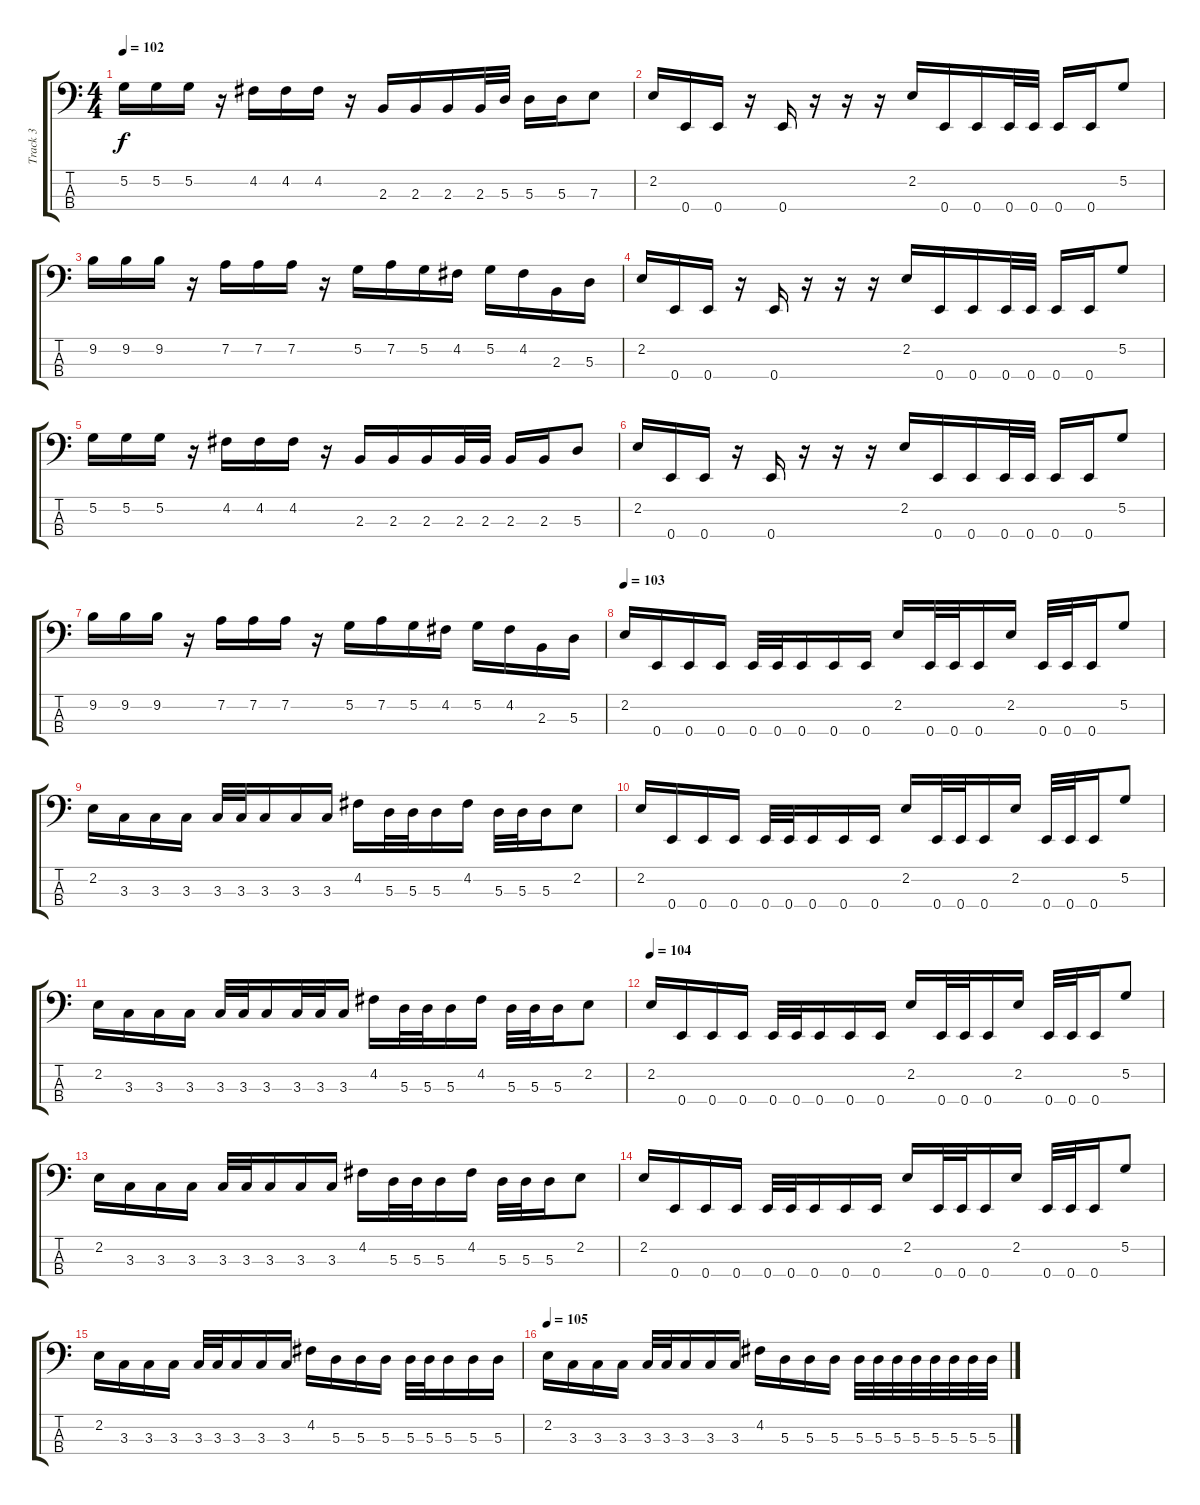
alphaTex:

\track ("Track 3" "Track 3") {instrument electricbassfinger}
\staff {score tabs}
\tuning (G2 D2 A1 E1) {hide}
\ts (4 4)
\tempo 102
\clef f4
\ks c
5.2.16{dy f} 5.2.16 5.2.16 r.16 4.2.16 4.2.16 4.2.16 r.16 2.3.16 2.3.16 2.3.16 2.3.32 5.3.32 5.3.16 5.3.16 7.3.8 |
2.2.16 0.4.16 0.4.16 r.16 0.4.16 r.16 r.16 r.16 2.2.16 0.4.16 0.4.16 0.4.32 0.4.32 0.4.16 0.4.16 5.2.8 |
9.2.16 9.2.16 9.2.16 r.16 7.2.16 7.2.16 7.2.16 r.16 5.2.16 7.2.16 5.2.16 4.2.16 5.2.16 4.2.16 2.3.16 5.3.16 |
2.2.16 0.4.16 0.4.16 r.16 0.4.16 r.16 r.16 r.16 2.2.16 0.4.16 0.4.16 0.4.32 0.4.32 0.4.16 0.4.16 5.2.8 |
5.2.16 5.2.16 5.2.16 r.16 4.2.16 4.2.16 4.2.16 r.16 2.3.16 2.3.16 2.3.16 2.3.32 2.3.32 2.3.16 2.3.16 5.3.8 |
2.2.16 0.4.16 0.4.16 r.16 0.4.16 r.16 r.16 r.16 2.2.16 0.4.16 0.4.16 0.4.32 0.4.32 0.4.16 0.4.16 5.2.8 |
9.2.16 9.2.16 9.2.16 r.16 7.2.16 7.2.16 7.2.16 r.16 5.2.16 7.2.16 5.2.16 4.2.16 5.2.16 4.2.16 2.3.16 5.3.16 |
\tempo 103
2.2.16 0.4.16 0.4.16 0.4.16 0.4.32 0.4.32 0.4.16 0.4.16 0.4.16 2.2.16 0.4.32 0.4.32 0.4.16 2.2.16 0.4.32 0.4.32 0.4.16 5.2.8 |
2.2.16 3.3.16 3.3.16 3.3.16 3.3.32 3.3.32 3.3.16 3.3.16 3.3.16 4.2.16 5.3.32 5.3.32 5.3.16 4.2.16 5.3.32 5.3.32 5.3.16 2.2.8 |
2.2.16 0.4.16 0.4.16 0.4.16 0.4.32 0.4.32 0.4.16 0.4.16 0.4.16 2.2.16 0.4.32 0.4.32 0.4.16 2.2.16 0.4.32 0.4.32 0.4.16 5.2.8 |
2.2.16 3.3.16 3.3.16 3.3.16 3.3.32 3.3.32 3.3.16 3.3.32 3.3.32 3.3.16 4.2.16 5.3.32 5.3.32 5.3.16 4.2.16 5.3.32 5.3.32 5.3.16 2.2.8 |
\tempo 104
2.2.16 0.4.16 0.4.16 0.4.16 0.4.32 0.4.32 0.4.16 0.4.16 0.4.16 2.2.16 0.4.32 0.4.32 0.4.16 2.2.16 0.4.32 0.4.32 0.4.16 5.2.8 |
2.2.16 3.3.16 3.3.16 3.3.16 3.3.32 3.3.32 3.3.16 3.3.16 3.3.16 4.2.16 5.3.32 5.3.32 5.3.16 4.2.16 5.3.32 5.3.32 5.3.16 2.2.8 |
2.2.16 0.4.16 0.4.16 0.4.16 0.4.32 0.4.32 0.4.16 0.4.16 0.4.16 2.2.16 0.4.32 0.4.32 0.4.16 2.2.16 0.4.32 0.4.32 0.4.16 5.2.8 |
2.2.16 3.3.16 3.3.16 3.3.16 3.3.32 3.3.32 3.3.16 3.3.16 3.3.16 4.2.16 5.3.16 5.3.16 5.3.16 5.3.32 5.3.32 5.3.16 5.3.16 5.3.16 |
\tempo 105
2.2.16 3.3.16 3.3.16 3.3.16 3.3.32 3.3.32 3.3.16 3.3.16 3.3.16 4.2.16 5.3.16 5.3.16 5.3.16 5.3.32 5.3.32 5.3.32 5.3.32 5.3.32 5.3.32 5.3.32 5.3.32
